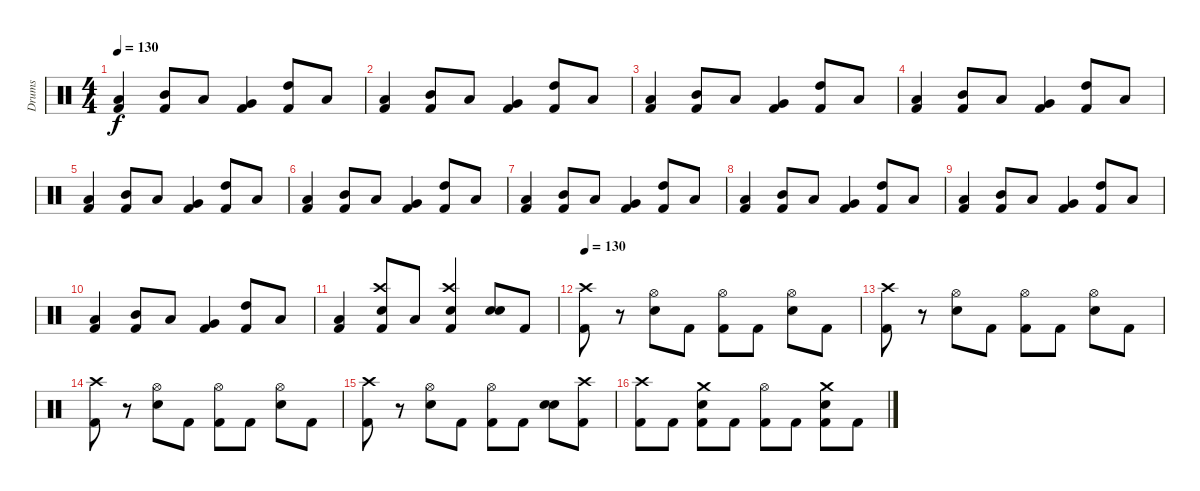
\track ("Drums" "Drums") {instrument percussion}
\staff {score}
\articulation defaults
\ts (4 4)
\tempo 130
\clef neutral
\ks c
("Low Floor Tom (hit)" "Kick (hit) 2").4{dy f} ("Mid Tom (hit)" "Kick (hit) 2").8 "Low Floor Tom (hit)".8 ("Very Low Tom (hit)" "Kick (hit) 2").4 ("High Tom (hit)" "Kick (hit) 2").8 "Low Tom (hit)".8 |
("Low Floor Tom (hit)" "Kick (hit) 2").4 ("Mid Tom (hit)" "Kick (hit) 2").8 "Low Floor Tom (hit)".8 ("Very Low Tom (hit)" "Kick (hit) 2").4 ("High Tom (hit)" "Kick (hit) 2").8 "Low Tom (hit)".8 |
("Low Floor Tom (hit)" "Kick (hit) 2").4 ("Mid Tom (hit)" "Kick (hit) 2").8 "Low Floor Tom (hit)".8 ("Very Low Tom (hit)" "Kick (hit) 2").4 ("High Tom (hit)" "Kick (hit) 2").8 "Low Tom (hit)".8 |
("Low Floor Tom (hit)" "Kick (hit) 2").4 ("Mid Tom (hit)" "Kick (hit) 2").8 "Low Floor Tom (hit)".8 ("Very Low Tom (hit)" "Kick (hit) 2").4 ("High Tom (hit)" "Kick (hit) 2").8 "Low Tom (hit)".8 |
("Low Floor Tom (hit)" "Kick (hit) 2").4 ("Mid Tom (hit)" "Kick (hit) 2").8 "Low Floor Tom (hit)".8 ("Very Low Tom (hit)" "Kick (hit) 2").4 ("High Tom (hit)" "Kick (hit) 2").8 "Low Tom (hit)".8 |
("Low Floor Tom (hit)" "Kick (hit) 2").4 ("Mid Tom (hit)" "Kick (hit) 2").8 "Low Floor Tom (hit)".8 ("Very Low Tom (hit)" "Kick (hit) 2").4 ("High Tom (hit)" "Kick (hit) 2").8 "Low Tom (hit)".8 |
("Low Floor Tom (hit)" "Kick (hit) 2").4 ("Mid Tom (hit)" "Kick (hit) 2").8 "Low Floor Tom (hit)".8 ("Very Low Tom (hit)" "Kick (hit) 2").4 ("High Tom (hit)" "Kick (hit) 2").8 "Low Tom (hit)".8 |
("Low Floor Tom (hit)" "Kick (hit) 2").4 ("Mid Tom (hit)" "Kick (hit) 2").8 "Low Floor Tom (hit)".8 ("Very Low Tom (hit)" "Kick (hit) 2").4 ("High Tom (hit)" "Kick (hit) 2").8 "Low Tom (hit)".8 |
("Low Floor Tom (hit)" "Kick (hit) 2").4 ("Mid Tom (hit)" "Kick (hit) 2").8 "Low Floor Tom (hit)".8 ("Very Low Tom (hit)" "Kick (hit) 2").4 ("High Tom (hit)" "Kick (hit) 2").8 "Low Tom (hit)".8 |
("Low Floor Tom (hit)" "Kick (hit) 2").4 ("Mid Tom (hit)" "Kick (hit) 2").8 "Low Floor Tom (hit)".8 ("Very Low Tom (hit)" "Kick (hit) 2").4 ("High Tom (hit)" "Kick (hit) 2").8 "Low Tom (hit)".8 |
("Low Floor Tom (hit)" "Kick (hit) 2").4 ("Crash high (hit)" "Electric Snare (hit)" "Kick (hit) 2").8 "Low Floor Tom (hit)".8 ("Crash high (hit)" "Electric Snare (hit)" "Kick (hit) 2").4 ("Electric Snare (hit)" "Electric Snare (hit)").8{bd 240} "Kick (hit) 2".8 |
\tempo 130
("Crash high (hit)" "Kick (hit) 2").8 r.8 ("Hi-Hat (open)" "Electric Snare (hit)").8 "Kick (hit) 2".8 ("Hi-Hat (open)" "Kick (hit) 2").8 "Kick (hit) 2".8 ("Hi-Hat (open)" "Electric Snare (hit)").8 "Kick (hit) 2".8 |
("Crash high (hit)" "Kick (hit) 2").8 r.8 ("Hi-Hat (open)" "Electric Snare (hit)").8 "Kick (hit) 2".8 ("Hi-Hat (open)" "Kick (hit) 2").8 "Kick (hit) 2".8 ("Hi-Hat (open)" "Electric Snare (hit)").8 "Kick (hit) 2".8 |
("Crash high (hit)" "Kick (hit) 2").8 r.8 ("Hi-Hat (open)" "Electric Snare (hit)").8 "Kick (hit) 2".8 ("Hi-Hat (open)" "Kick (hit) 2").8 "Kick (hit) 2".8 ("Hi-Hat (open)" "Electric Snare (hit)").8 "Kick (hit) 2".8 |
("Crash high (hit)" "Kick (hit) 2").8 r.8 ("Hi-Hat (open)" "Electric Snare (hit)").8 "Kick (hit) 2".8 ("Hi-Hat (open)" "Kick (hit) 2").8 "Kick (hit) 2".8 ("Electric Snare (hit)" "Electric Snare (hit)").8{bd 240} ("Crash high (hit)" "Kick (hit) 2").8 |
("Crash high (hit)" "Kick (hit) 2").8 "Kick (hit) 2".8 ("Crash medium (hit)" "Electric Snare (hit)" "Kick (hit) 2").8 "Kick (hit) 2".8 ("Hi-Hat (open)" "Kick (hit) 2").8 "Kick (hit) 2".8 ("Crash medium (hit)" "Electric Snare (hit)" "Kick (hit) 2").8 "Kick (hit) 2".8
